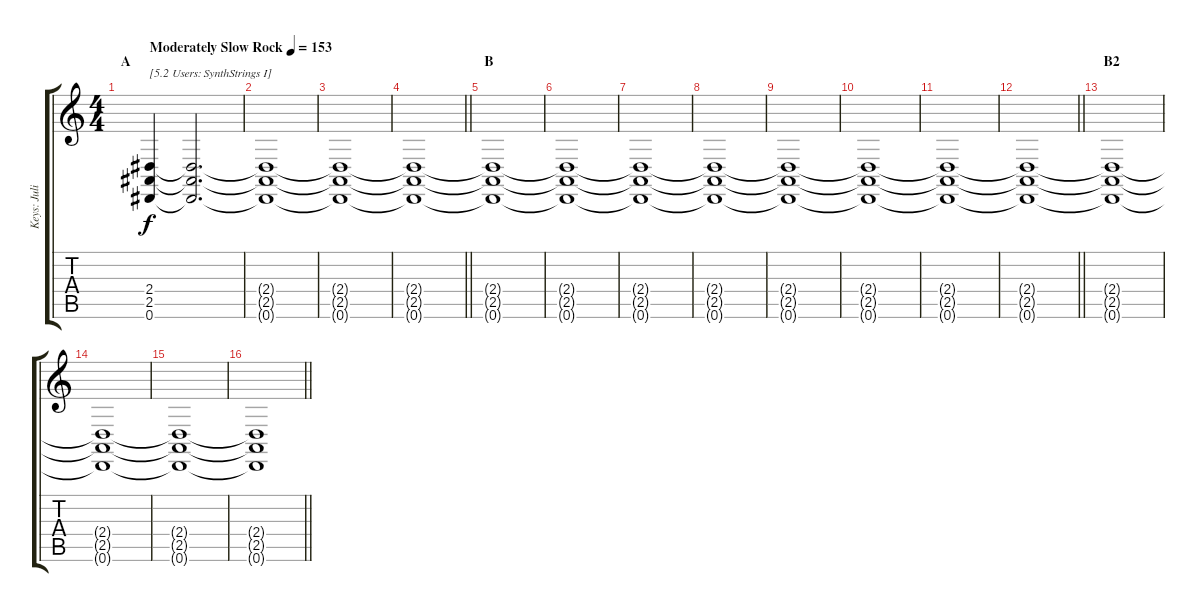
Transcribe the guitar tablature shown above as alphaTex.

\track ("Keys: Julie" "Keys: Juli") {instrument synthstrings1}
\staff {score tabs}
\tuning (Eb4 Bb3 Gb3 Db3 Ab2 Eb2) {hide}
\ts (4 4)
\section ("" "A")
\tempo (153 "Moderately Slow Rock")
\tempo 130
\tempo (153 "Moderately Slow Rock")
\clef g2
\ks c
(2.4 2.5 0.6).4{txt "[5.2 Users: SynthStrings I]" dy f volume 0 instrument synthstrings1} (2.4{t} 2.5{t} 0.6{t}).2{d volume 8} |
(2.4{t} 2.5{t} 0.6{t}).1 |
(2.4{t} 2.5{t} 0.6{t}).1 |
\barLineRight lightlight
(2.4{t} 2.5{t} 0.6{t}).1 |
\section ("" "B")
(2.4{t} 2.5{t} 0.6{t}).1 |
(2.4{t} 2.5{t} 0.6{t}).1 |
(2.4{t} 2.5{t} 0.6{t}).1 |
(2.4{t} 2.5{t} 0.6{t}).1 |
(2.4{t} 2.5{t} 0.6{t}).1 |
(2.4{t} 2.5{t} 0.6{t}).1 |
(2.4{t} 2.5{t} 0.6{t}).1 |
\barLineRight lightlight
(2.4{t} 2.5{t} 0.6{t}).1 |
\section ("" "B2")
(2.4{t} 2.5{t} 0.6{t}).1 |
(2.4{t} 2.5{t} 0.6{t}).1 |
(2.4{t} 2.5{t} 0.6{t}).1 |
\barLineRight lightlight
(2.4{t} 2.5{t} 0.6{t}).1
